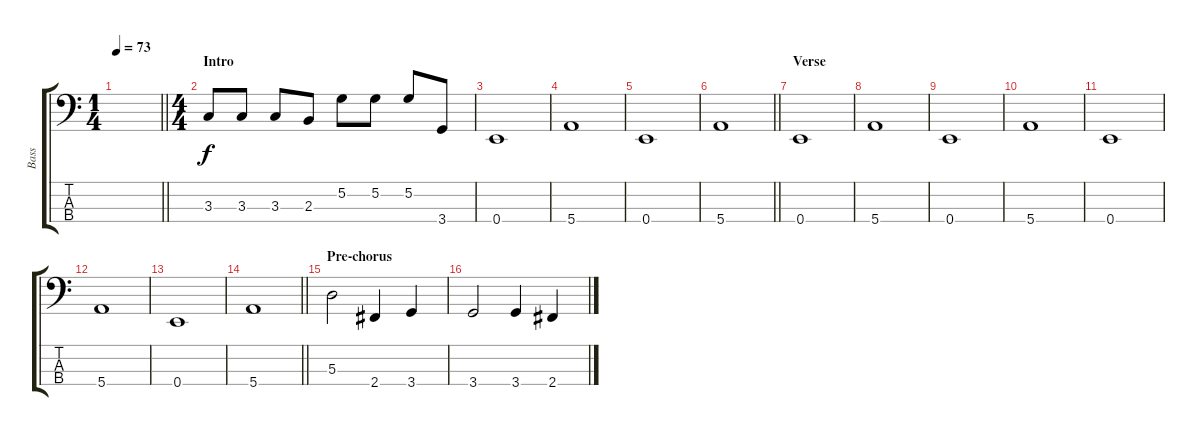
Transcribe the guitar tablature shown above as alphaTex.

\track ("Bass" "Bass") {instrument electricbasspick}
\staff {score tabs}
\tuning (G2 D2 A1 E1) {hide}
\ts (1 4)
\tempo 73
\clef f4
\barLineRight lightlight
\ks c
|
\ts (4 4)
\section ("" "Intro")
3.3.8 3.3.8 3.3.8 2.3.8 5.2.8 5.2.8 5.2.8 3.4.8 |
0.4.1 |
5.4.1 |
0.4.1 |
\barLineRight lightlight
5.4.1 |
\section ("" "Verse")
0.4.1 |
5.4.1 |
0.4.1 |
5.4.1 |
0.4.1 |
5.4.1 |
0.4.1 |
\barLineRight lightlight
5.4.1 |
\section ("" "Pre-chorus")
5.3.2 2.4.4 3.4.4 |
3.4.2 3.4.4 2.4.4
